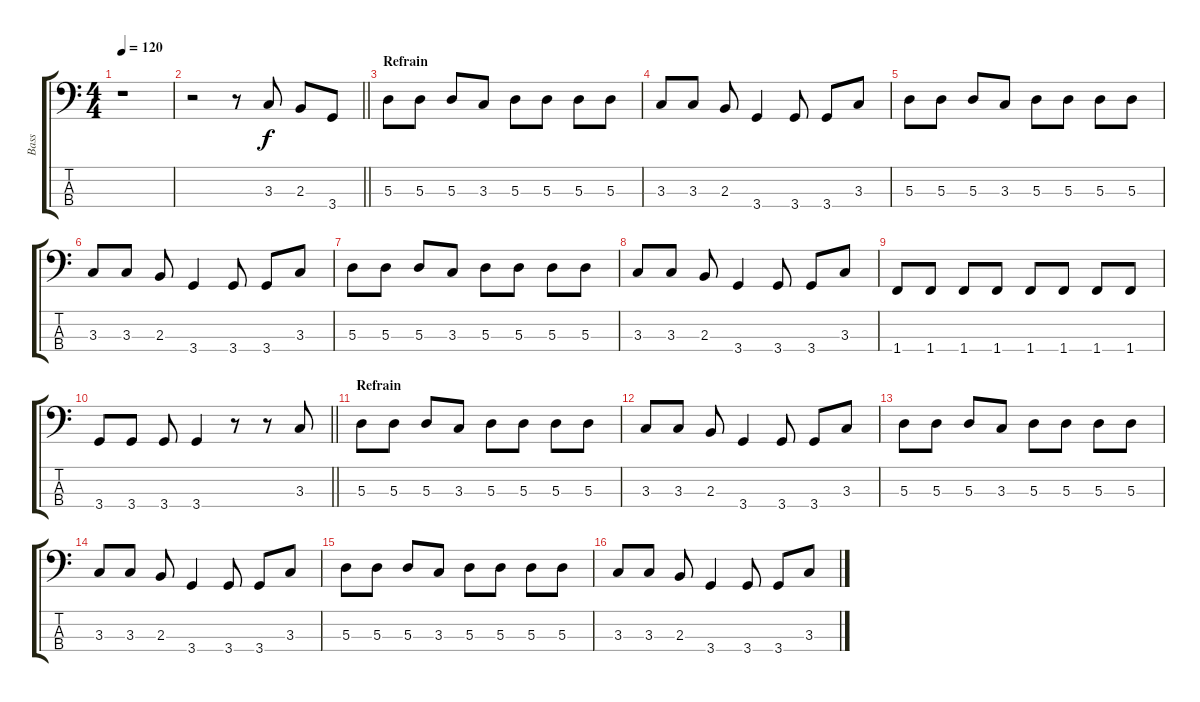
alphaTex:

\track ("Bass" "Bass") {instrument electricbassfinger}
\staff {score tabs}
\tuning (G2 D2 A1 E1) {hide}
\ts (4 4)
\tempo 120
\clef f4
\ks c
r.1{dy f} |
\barLineRight lightlight
r.2 r.8 3.3.8 2.3.8 3.4.8 |
\section ("" "Refrain")
5.3.8 5.3.8 5.3.8 3.3.8 5.3.8 5.3.8 5.3.8 5.3.8 |
3.3.8 3.3.8 2.3.8 3.4.4 3.4.8 3.4.8 3.3.8 |
5.3.8 5.3.8 5.3.8 3.3.8 5.3.8 5.3.8 5.3.8 5.3.8 |
3.3.8 3.3.8 2.3.8 3.4.4 3.4.8 3.4.8 3.3.8 |
5.3.8 5.3.8 5.3.8 3.3.8 5.3.8 5.3.8 5.3.8 5.3.8 |
3.3.8 3.3.8 2.3.8 3.4.4 3.4.8 3.4.8 3.3.8 |
1.4.8 1.4.8 1.4.8 1.4.8 1.4.8 1.4.8 1.4.8 1.4.8 |
\barLineRight lightlight
3.4.8 3.4.8 3.4.8 3.4.4 r.8 r.8 3.3.8 |
\section ("" "Refrain")
5.3.8 5.3.8 5.3.8 3.3.8 5.3.8 5.3.8 5.3.8 5.3.8 |
3.3.8 3.3.8 2.3.8 3.4.4 3.4.8 3.4.8 3.3.8 |
5.3.8 5.3.8 5.3.8 3.3.8 5.3.8 5.3.8 5.3.8 5.3.8 |
3.3.8 3.3.8 2.3.8 3.4.4 3.4.8 3.4.8 3.3.8 |
5.3.8 5.3.8 5.3.8 3.3.8 5.3.8 5.3.8 5.3.8 5.3.8 |
3.3.8 3.3.8 2.3.8 3.4.4 3.4.8 3.4.8 3.3.8
